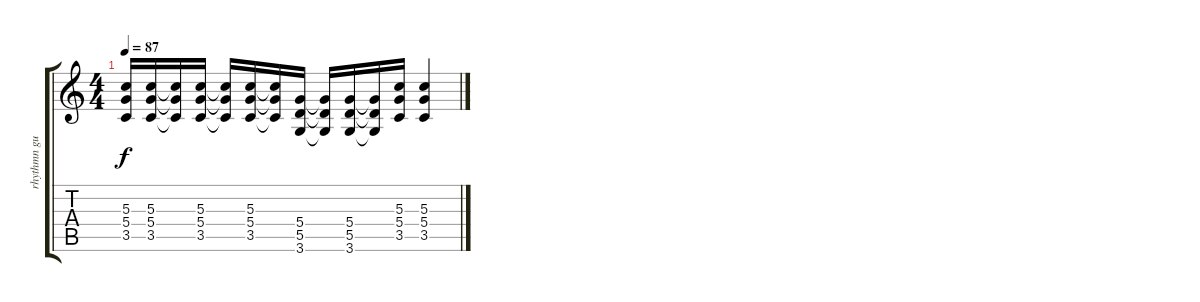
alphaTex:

\track ("rhythmn guitar" "rhythmn gu") {instrument distortionguitar}
\staff {score tabs}
\tuning (E4 B3 G3 D3 A2 E2) {hide}
\ts (4 4)
\tempo 87
\clef g2
\ks c
(5.3{t} 5.4{t} 3.5{t}).16{dy f} (5.3 5.4 3.5).16 (5.3{t} 5.4{t} 3.5{t}).16 (5.3 5.4 3.5).16 (5.3{t} 5.4{t} 3.5{t}).16 (5.3 5.4 3.5).16 (5.3{t} 5.4{t} 3.5{t}).16 (5.4 5.5 3.6).16 (5.4{t} 5.5{t} 3.6{t}).16 (5.4 5.5 3.6).16 (5.4{t} 5.5{t} 3.6{t}).16 (5.3 5.4 3.5).16 (5.3 5.4 3.5).4
